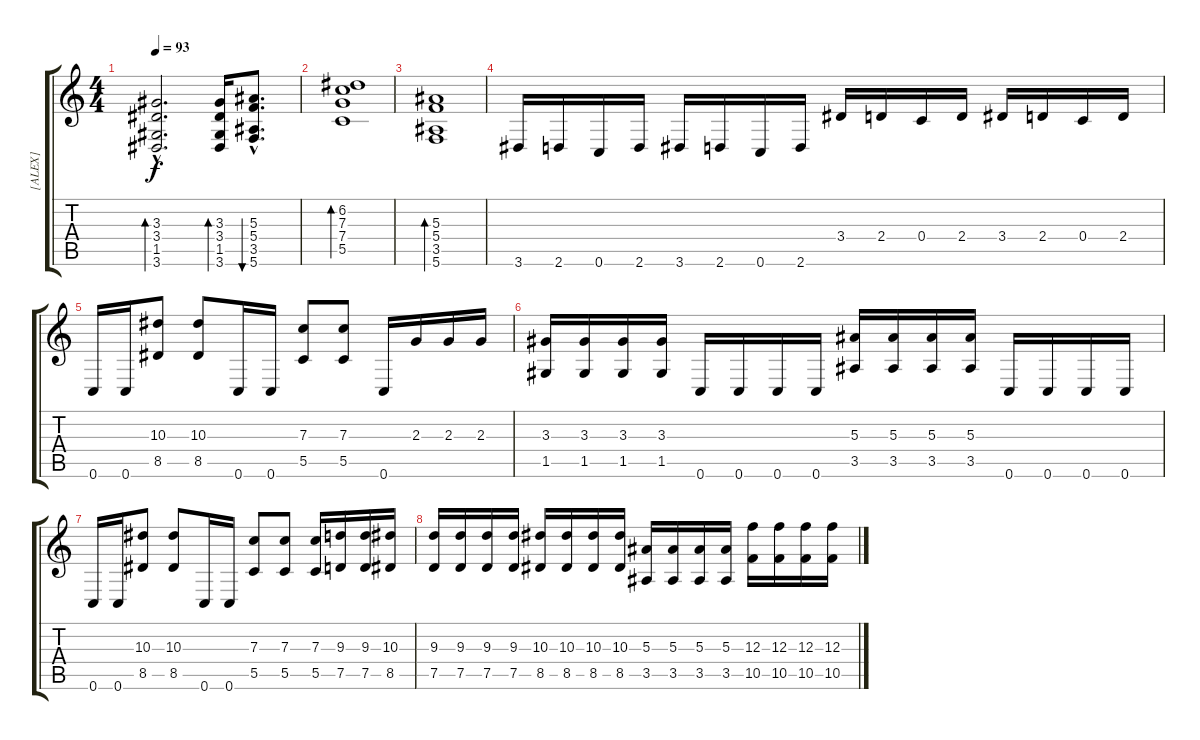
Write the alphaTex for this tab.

\track ("[ALEX]" "[ALEX]") {instrument distortionguitar}
\staff {score tabs}
\tuning (D4 A3 F3 C3 G2 C2) {hide}
\ts (4 4)
\tempo 93
\clef g2
\ks c
(3.3{hac} 3.4{hac} 1.5{hac} 3.6{hac}).2{d bd 120 dy f} (3.3 3.4 1.5 3.6).16{bd 30} (5.3{hac} 5.4{hac} 3.5{hac} 5.6{hac}).8{d bu 30} |
(6.2 7.3 7.4 5.5).1{bd 120} |
(5.3 5.4 3.5 5.6).1{bd 120} |
3.6.16{instrument distortionguitar} 2.6.16 0.6.16 2.6.16 3.6.16 2.6.16 0.6.16 2.6.16 3.4.16 2.4.16 0.4.16 2.4.16 3.4.16 2.4.16 0.4.16 2.4.16 |
0.6.16 0.6.16 (10.3 8.5).8 (10.3 8.5).8 0.6.16 0.6.16 (7.3 5.5).8 (7.3 5.5).8 0.6.16 2.3.16 2.3.16 2.3.16 |
(3.3 1.5).16 (3.3 1.5).16 (3.3 1.5).16 (3.3 1.5).16 0.6.16 0.6.16 0.6.16 0.6.16 (5.3 3.5).16 (5.3 3.5).16 (5.3 3.5).16 (5.3 3.5).16 0.6.16 0.6.16 0.6.16 0.6.16 |
0.6.16 0.6.16 (10.3 8.5).8 (10.3 8.5).8 0.6.16 0.6.16 (7.3 5.5).8 (7.3 5.5).8 (7.3 5.5).16 (9.3 7.5).16 (9.3 7.5).16 (10.3 8.5).16 |
(9.3 7.5).16 (9.3 7.5).16 (9.3 7.5).16 (9.3 7.5).16 (10.3 8.5).16 (10.3 8.5).16 (10.3 8.5).16 (10.3 8.5).16 (5.3 3.5).16 (5.3 3.5).16 (5.3 3.5).16 (5.3 3.5).16 (12.3 10.5).16 (12.3 10.5).16 (12.3 10.5).16 (12.3 10.5).16
